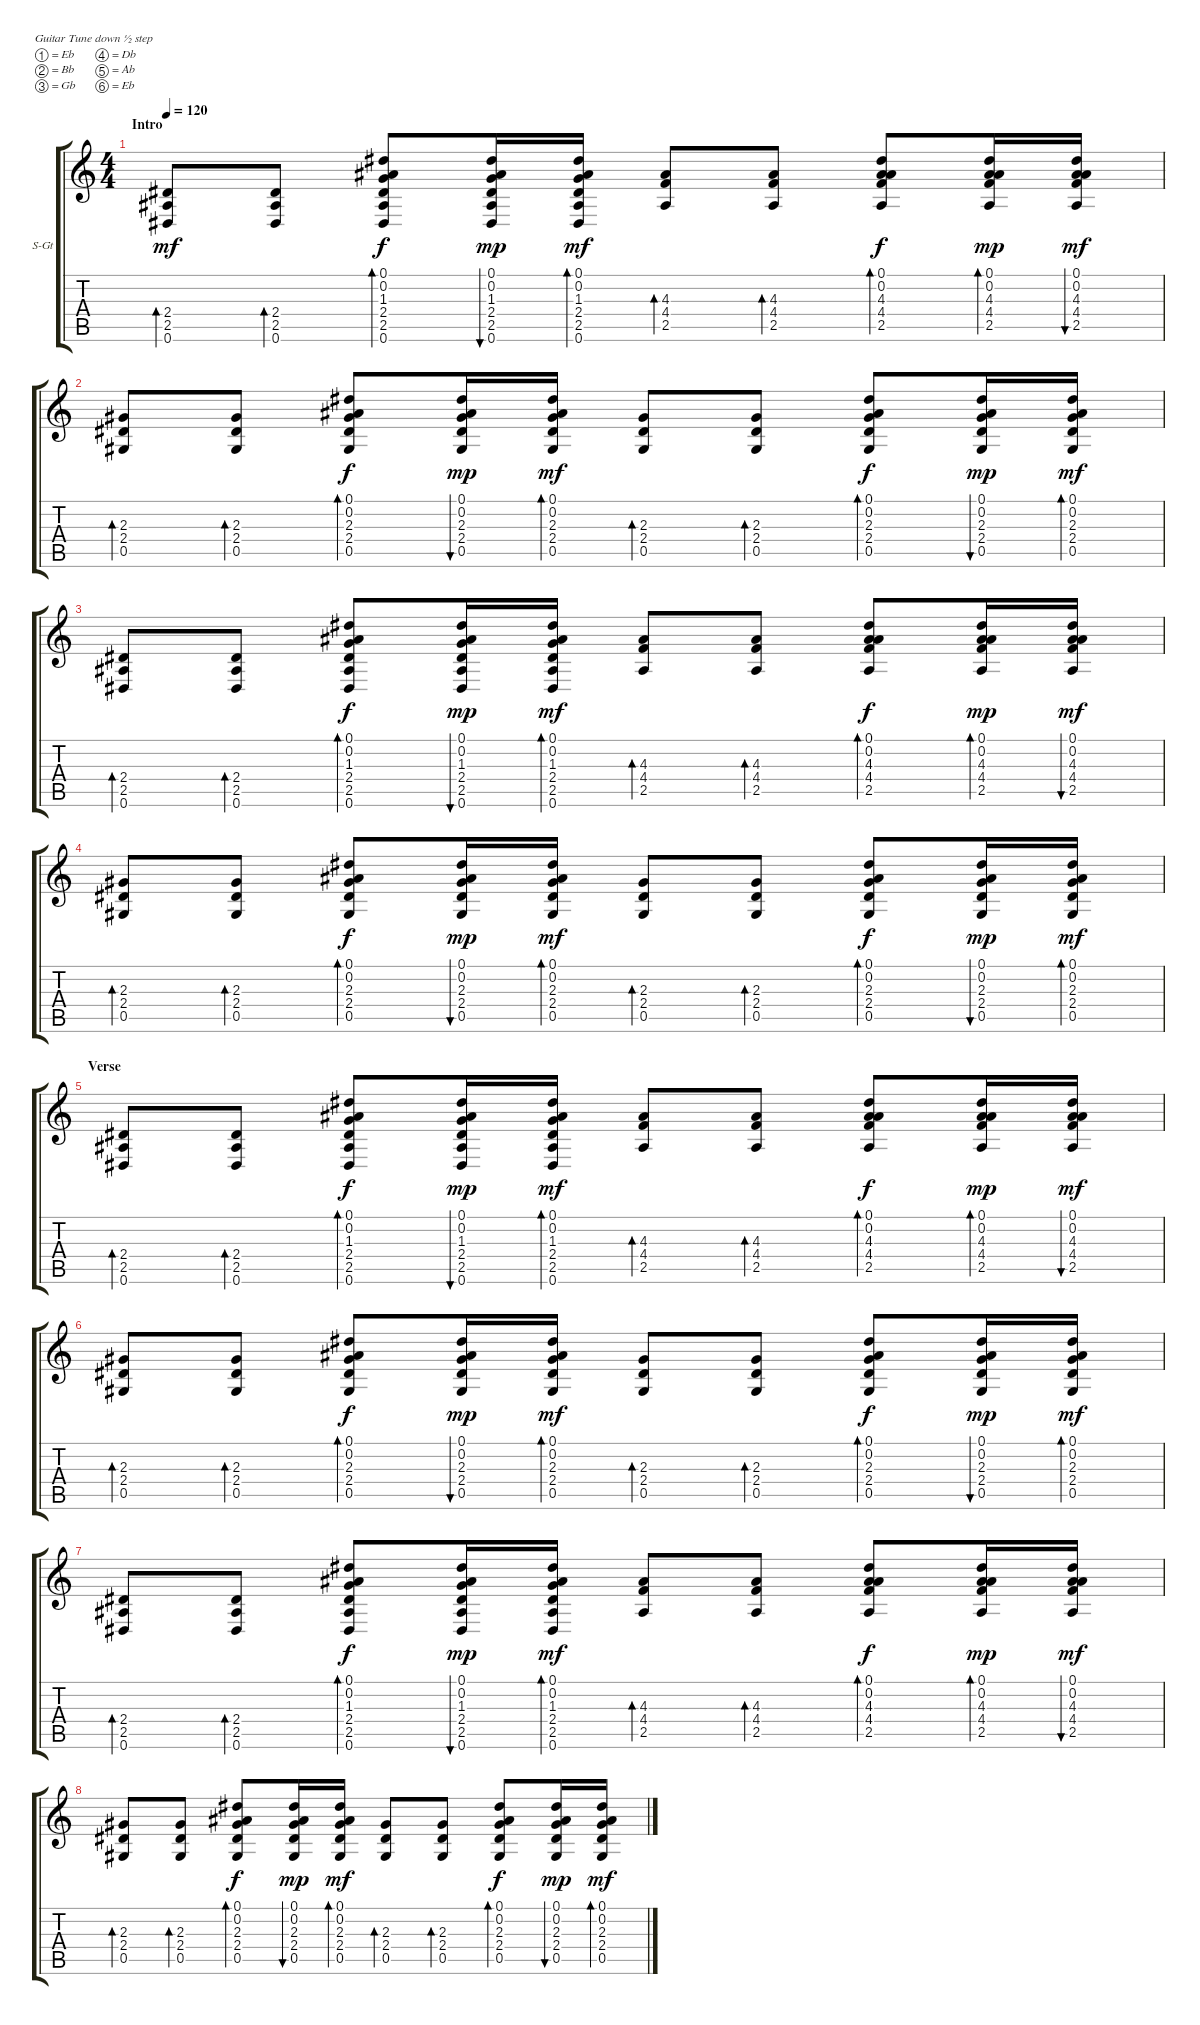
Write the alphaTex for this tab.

\defaultSystemsLayout 4
\bracketExtendMode groupsimilarinstruments
\firstSystemTrackNameOrientation horizontal
\otherSystemsTrackNameOrientation horizontal
\track ("Steel Guitar" "S-Gt") {instrument acousticguitarsteel}
\staff {score tabs}
\tuning (Eb4 Bb3 Gb3 Db3 Ab2 Eb2)
\ts (4 4)
\section ("" "Intro")
\tempo 120
\clef g2
\ks c
(0.6 2.5 2.4).8{bd 37 dy mf instrument acousticguitarsteel} (2.5 0.6 2.4).8{bd 37} (0.6 2.5 2.4 1.3 0.2 0.1).8{bd 37 dy f} (0.1 0.2 1.3 2.4 2.5 0.6).16{bu 36 dy mp} (0.6 2.5 2.4 1.3 0.2 0.1).16{bd 36 dy mf} (2.5 4.4 4.3).8{bd 35} (2.5 4.4 4.3).8{bd 34} (2.5 4.4 4.3 0.2 0.1).8{bd 33 dy f} (0.1 0.2 4.3 4.4 2.5).16{bd 33 dy mp} (2.5 4.4 4.3 0.2 0.1).16{bu 33 dy mf} |
(2.4 0.5 2.3).8{bd 37} (0.5 2.4 2.3).8{bd 37} (0.5 2.4 2.3 0.2 0.1).8{bd 37 dy f} (0.1 0.2 2.3 2.4 0.5).16{bu 36 dy mp} (0.5 2.4 2.3 0.2 0.1).16{bd 36 dy mf} (2.4 0.5 2.3).8{bd 37} (0.5 2.4 2.3).8{bd 37} (0.5 2.4 2.3 0.2 0.1).8{bd 37 dy f} (0.1 0.2 2.3 2.4 0.5).16{bu 36 dy mp} (0.5 2.4 2.3 0.2 0.1).16{bd 36 dy mf} |
(0.6 2.5 2.4).8{bd 37} (2.5 0.6 2.4).8{bd 37} (0.6 2.5 2.4 1.3 0.2 0.1).8{bd 37 dy f} (0.1 0.2 1.3 2.4 2.5 0.6).16{bu 36 dy mp} (0.6 2.5 2.4 1.3 0.2 0.1).16{bd 36 dy mf} (2.5 4.4 4.3).8{bd 35} (2.5 4.4 4.3).8{bd 34} (2.5 4.4 4.3 0.2 0.1).8{bd 33 dy f} (0.1 0.2 4.3 4.4 2.5).16{bd 33 dy mp} (2.5 4.4 4.3 0.2 0.1).16{bu 33 dy mf} |
(2.4 0.5 2.3).8{bd 37} (0.5 2.4 2.3).8{bd 37} (0.5 2.4 2.3 0.2 0.1).8{bd 37 dy f} (0.1 0.2 2.3 2.4 0.5).16{bu 36 dy mp} (0.5 2.4 2.3 0.2 0.1).16{bd 36 dy mf} (2.4 0.5 2.3).8{bd 37} (0.5 2.4 2.3).8{bd 37} (0.5 2.4 2.3 0.2 0.1).8{bd 37 dy f} (0.1 0.2 2.3 2.4 0.5).16{bu 36 dy mp} (0.5 2.4 2.3 0.2 0.1).16{bd 36 dy mf} |
\section ("" "Verse")
(0.6 2.5 2.4).8{bd 37} (2.5 0.6 2.4).8{bd 37} (0.6 2.5 2.4 1.3 0.2 0.1).8{bd 37 dy f} (0.1 0.2 1.3 2.4 2.5 0.6).16{bu 36 dy mp} (0.6 2.5 2.4 1.3 0.2 0.1).16{bd 36 dy mf} (2.5 4.4 4.3).8{bd 35} (2.5 4.4 4.3).8{bd 34} (2.5 4.4 4.3 0.2 0.1).8{bd 33 dy f} (0.1 0.2 4.3 4.4 2.5).16{bd 33 dy mp} (2.5 4.4 4.3 0.2 0.1).16{bu 33 dy mf} |
(2.4 0.5 2.3).8{bd 37} (0.5 2.4 2.3).8{bd 37} (0.5 2.4 2.3 0.2 0.1).8{bd 37 dy f} (0.1 0.2 2.3 2.4 0.5).16{bu 36 dy mp} (0.5 2.4 2.3 0.2 0.1).16{bd 36 dy mf} (2.4 0.5 2.3).8{bd 37} (0.5 2.4 2.3).8{bd 37} (0.5 2.4 2.3 0.2 0.1).8{bd 37 dy f} (0.1 0.2 2.3 2.4 0.5).16{bu 36 dy mp} (0.5 2.4 2.3 0.2 0.1).16{bd 36 dy mf} |
(0.6 2.5 2.4).8{bd 37} (2.5 0.6 2.4).8{bd 37} (0.6 2.5 2.4 1.3 0.2 0.1).8{bd 37 dy f} (0.1 0.2 1.3 2.4 2.5 0.6).16{bu 36 dy mp} (0.6 2.5 2.4 1.3 0.2 0.1).16{bd 36 dy mf} (2.5 4.4 4.3).8{bd 35} (2.5 4.4 4.3).8{bd 34} (2.5 4.4 4.3 0.2 0.1).8{bd 33 dy f} (0.1 0.2 4.3 4.4 2.5).16{bd 33 dy mp} (2.5 4.4 4.3 0.2 0.1).16{bu 33 dy mf} |
(2.4 0.5 2.3).8{bd 37} (0.5 2.4 2.3).8{bd 37} (0.5 2.4 2.3 0.2 0.1).8{bd 37 dy f} (0.1 0.2 2.3 2.4 0.5).16{bu 36 dy mp} (0.5 2.4 2.3 0.2 0.1).16{bd 36 dy mf} (2.4 0.5 2.3).8{bd 37} (0.5 2.4 2.3).8{bd 37} (0.5 2.4 2.3 0.2 0.1).8{bd 37 dy f} (0.1 0.2 2.3 2.4 0.5).16{bu 36 dy mp} (0.5 2.4 2.3 0.2 0.1).16{bd 36 dy mf}
